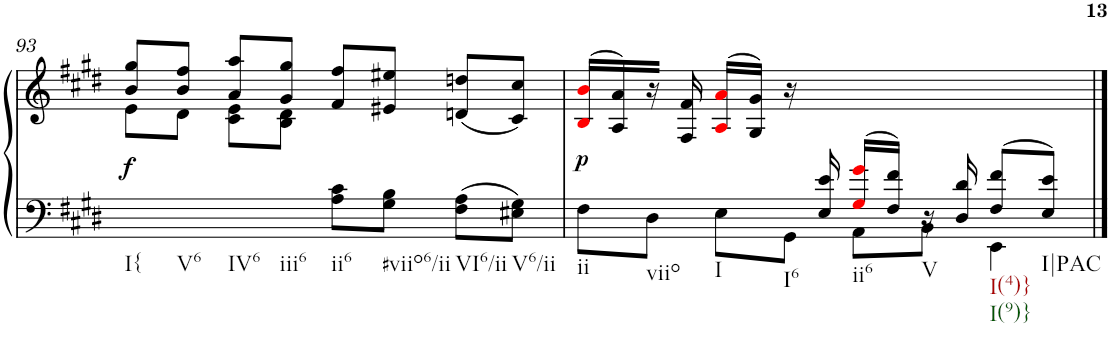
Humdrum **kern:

**kern	**kern	**dynam
*part1	*part1	*part1
*staff2	*staff1	*staff1/2
*I"Harpsichord	*	*
*I'Hch.	*	*
!!LO:PB:g=z
*clefF4	*clefG2	*
*k[f#c#g#d#]	*k[f#c#g#d#]	*
*E:	*E:	*
*M4/4	*M4/4	*
=93	=93	=93
*^	*^	*
!LO:TX:b:t=I{	!	!	!	!
!LO:TX:b:t=V6	!	!	!	!
!LO:TX:b:t=IV6	!	!	!	!
!LO:TX:b:t=iii6	!	!	!	!
!LO:TX:b:t=ii6	!	!	!	!
!LO:TX:b:t=#viio6/ii	!	!	!	!
!LO:TX:b:t=VI6/ii	!	!	!	!
!LO:TX:b:t=V6/ii	!	!	!	!
!	!	!	!	!LO:DY:b
2ryy	1ryy	8b/ 8gg#/L	8e\L	f
.	.	8b/ 8ff#/J	8d#\J	.
.	.	8a/ 8aa/L	8c#\ 8e\L	.
.	.	8g#/ 8gg#/J	8B\ 8d#\J	.
8A\ 8c#\L	.	8f#/ 8ff#/L	2ryy	.
8G#\ 8B\J	.	8e#X/ 8ee#X/J	.	.
8F#\ 8A\L	.	(<8dn/ 8ddn/L	.	.
8E#X\ 8G#\J	.	8c#/ 8cc#/J)	.	.
*	*	*v	*v	*
=94	=94	=94	=94
*	*^	*	*
!LO:TX:b:t=ii	!	!	!	!
!LO:TX:b:t=viio	!	!	!	!
!LO:TX:b:t=I	!	!	!	!
!LO:TX:b:t=I6	!	!	!	!
!LO:TX:b:t=ii6	!	!	!	!
!LO:TX:b:t=V	!	!	!	!
!LO:TX:b:t=I(4)}	!	!	!	!
!LO:TX:b:t=I(9)}	!	!	!	!
!LO:TX:b:t=I|PAC	!	!	!	!
!	!	!	!	!LO:DY:a=2
4..ryy	1ryy	8F#\L	(>16Bi/ 16bi/LL	p
.	.	.	16A/ 16a/)	.
.	.	8D#\J	16r	.
.	.	.	16F#/ 16f#/	.
.	.	8E\L	(>16Ai/ 16ai/LL	.
.	.	.	16G#/ 16g#/JJ)	.
.	.	8GG#\J	16r	.
16E/ 16e/	.	.	8.ryy	.
16G#i/ 16g#i/LL	.	8AA\L	.	.
16F#/ 16f#/JJ	.	.	.	.
16ryy	.	8BB\J	16r	.
16D#/ 16d#/	.	.	4ryy	.
8F#/ 8f#/L	.	4EE\	.	.
8E/ 8e/J	.	.	.	.
.	.	.	16ryy	.
*v	*v	*v	*	*
==	==	==
*-	*-	*-
